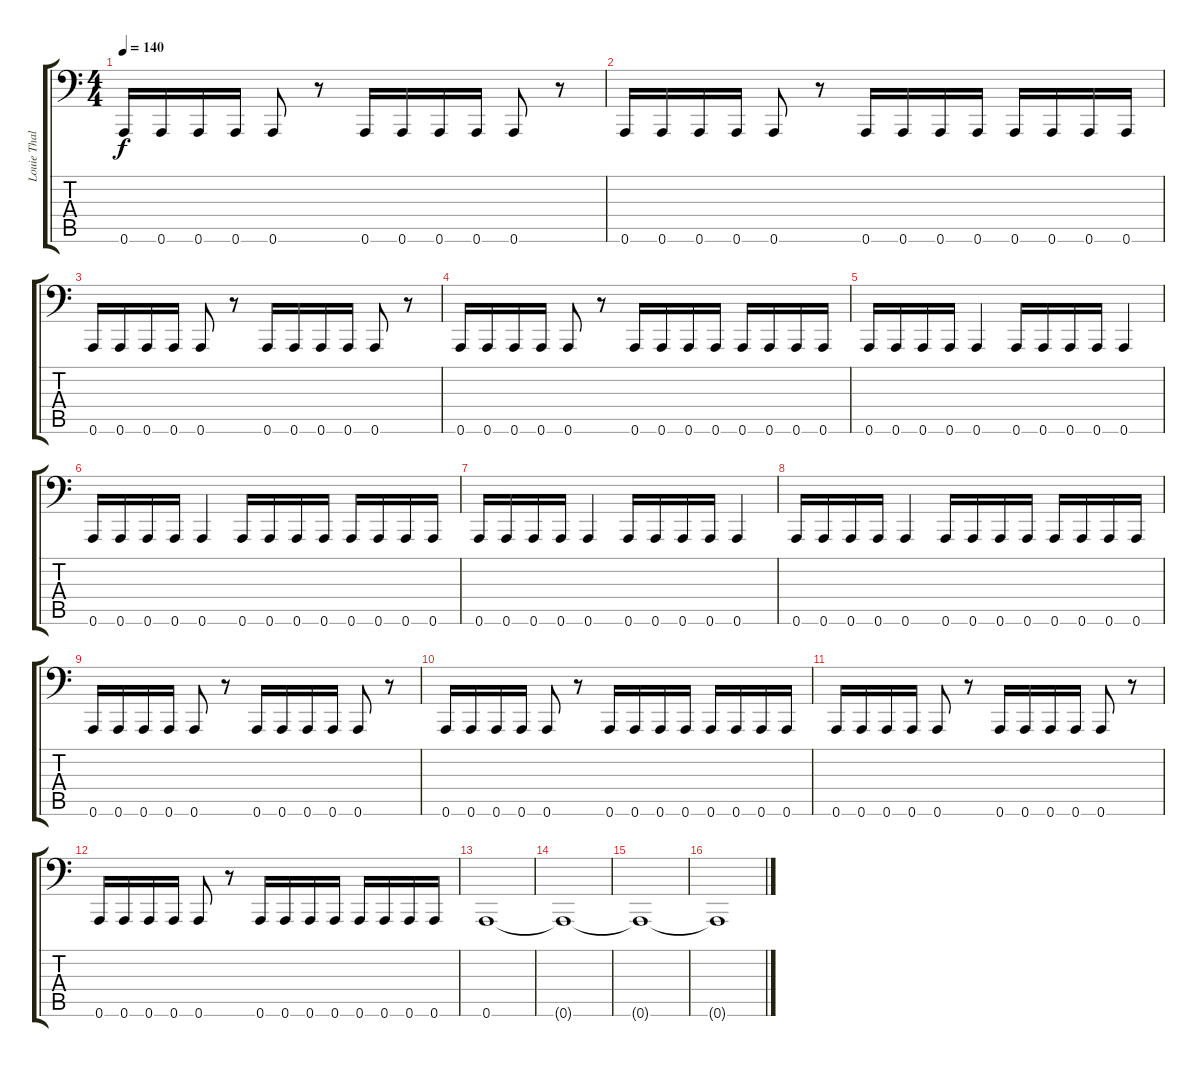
\track ("Louie Thal" "Louie Thal") {instrument electricbasspick}
\staff {score tabs}
\tuning (C3 G2 D2 A1 E1 A0) {hide}
\ts (4 4)
\tempo 140
\clef f4
\ks c
0.6.16{dy f} 0.6.16 0.6.16 0.6.16 0.6.8 r.8 0.6.16 0.6.16 0.6.16 0.6.16 0.6.8 r.8 |
0.6.16 0.6.16 0.6.16 0.6.16 0.6.8 r.8 0.6.16 0.6.16 0.6.16 0.6.16 0.6.16 0.6.16 0.6.16 0.6.16 |
0.6.16 0.6.16 0.6.16 0.6.16 0.6.8 r.8 0.6.16 0.6.16 0.6.16 0.6.16 0.6.8 r.8 |
0.6.16 0.6.16 0.6.16 0.6.16 0.6.8 r.8 0.6.16 0.6.16 0.6.16 0.6.16 0.6.16 0.6.16 0.6.16 0.6.16 |
0.6.16 0.6.16 0.6.16 0.6.16 0.6.4 0.6.16 0.6.16 0.6.16 0.6.16 0.6.4 |
0.6.16 0.6.16 0.6.16 0.6.16 0.6.4 0.6.16 0.6.16 0.6.16 0.6.16 0.6.16 0.6.16 0.6.16 0.6.16 |
0.6.16 0.6.16 0.6.16 0.6.16 0.6.4 0.6.16 0.6.16 0.6.16 0.6.16 0.6.4 |
0.6.16 0.6.16 0.6.16 0.6.16 0.6.4 0.6.16 0.6.16 0.6.16 0.6.16 0.6.16 0.6.16 0.6.16 0.6.16 |
0.6.16 0.6.16 0.6.16 0.6.16 0.6.8 r.8 0.6.16 0.6.16 0.6.16 0.6.16 0.6.8 r.8 |
0.6.16 0.6.16 0.6.16 0.6.16 0.6.8 r.8 0.6.16 0.6.16 0.6.16 0.6.16 0.6.16 0.6.16 0.6.16 0.6.16 |
0.6.16 0.6.16 0.6.16 0.6.16 0.6.8 r.8 0.6.16 0.6.16 0.6.16 0.6.16 0.6.8 r.8 |
0.6.16 0.6.16 0.6.16 0.6.16 0.6.8 r.8 0.6.16 0.6.16 0.6.16 0.6.16 0.6.16 0.6.16 0.6.16 0.6.16 |
0.6.1 |
0.6{t}.1 |
0.6{t}.1 |
0.6{t}.1
